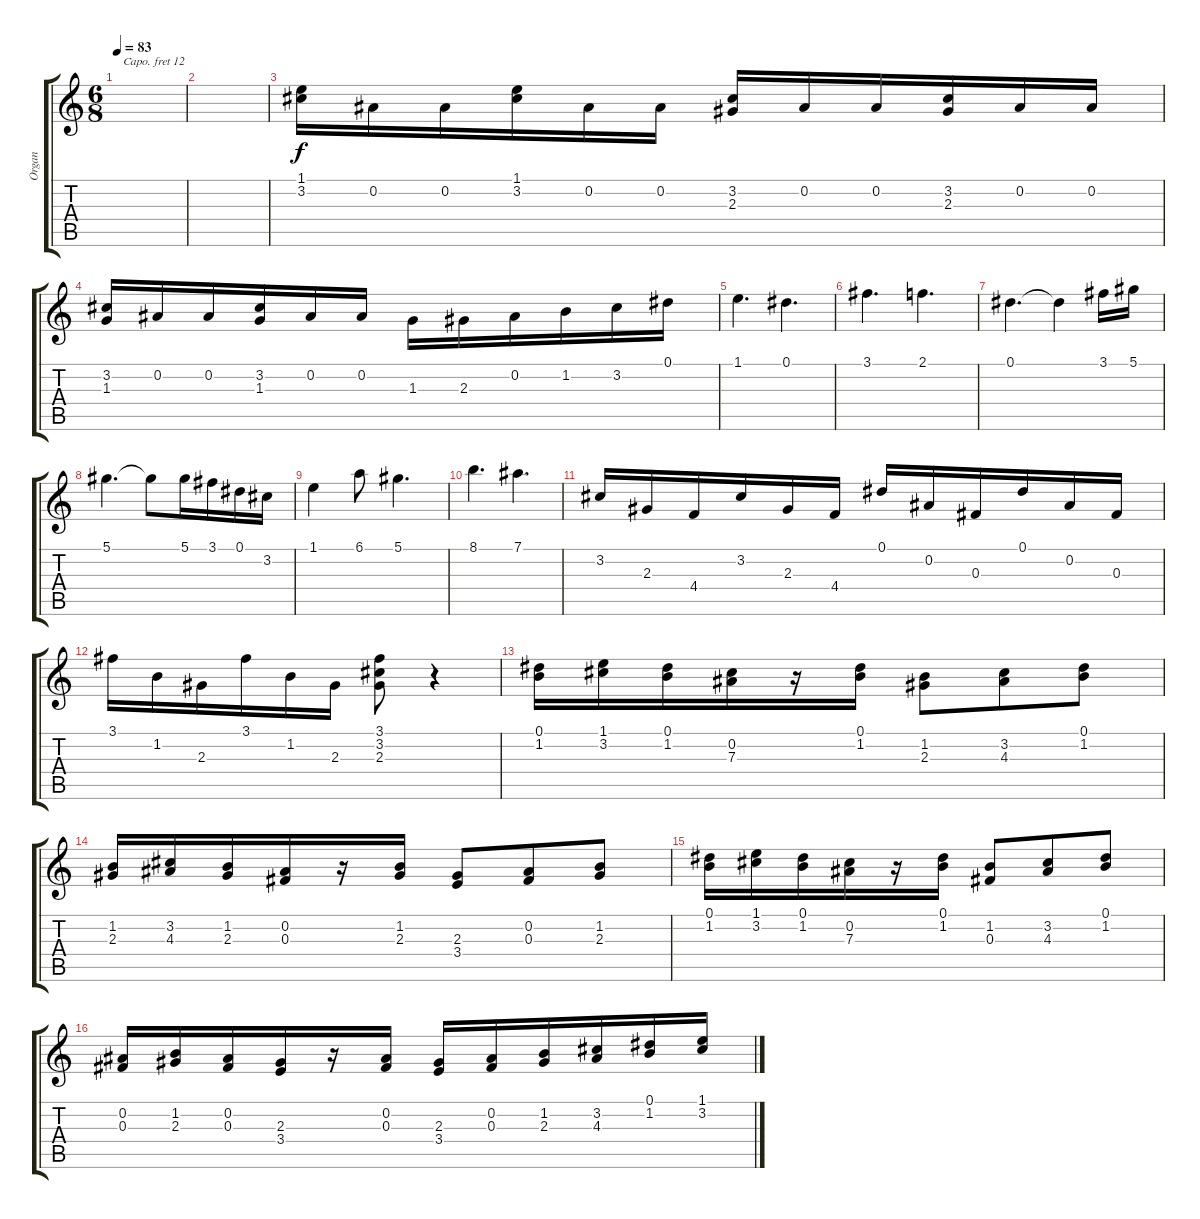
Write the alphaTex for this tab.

\track ("Organ" "Organ") {instrument churchorgan}
\staff {score tabs}
\capo 12
\tuning (Eb4 Bb3 Gb3 Db3 Ab2 Eb2) {hide}
\ts (6 8)
\tempo 83
\clef g2
\ks c
|
|
(1.1 3.2).16 0.2.16 0.2.16 (1.1 3.2).16 0.2.16 0.2.16 (3.2 2.3).16 0.2.16 0.2.16 (3.2 2.3).16 0.2.16 0.2.16 |
(3.2 1.3).16 0.2.16 0.2.16 (3.2 1.3).16 0.2.16 0.2.16 1.3.16 2.3.16 0.2.16 1.2.16 3.2.16 0.1.16 |
1.1.4{d} 0.1.4{d} |
3.1.4{d} 2.1.4{d} |
0.1.4{d} 0.1{t}.4 3.1.16 5.1.16 |
5.1.4{d} 5.1{t}.8 5.1.16 3.1.16 0.1.16 3.2.16 |
1.1.4 6.1.8 5.1.4{d} |
8.1.4{d} 7.1.4{d} |
3.2.16 2.3.16 4.4.16 3.2.16 2.3.16 4.4.16 0.1.16 0.2.16 0.3.16 0.1.16 0.2.16 0.3.16 |
3.1.16 1.2.16 2.3.16 3.1.16 1.2.16 2.3.16 (3.1 3.2 2.3).8 r.4 |
(0.1 1.2).16 (1.1 3.2).16 (0.1 1.2).16 (0.2 7.3).16 r.16 (0.1 1.2).16 (1.2 2.3).8 (3.2 4.3).8 (0.1 1.2).8 |
(1.2 2.3).16 (3.2 4.3).16 (1.2 2.3).16 (0.2 0.3).16 r.16 (1.2 2.3).16 (2.3 3.4).8 (0.2 0.3).8 (1.2 2.3).8 |
(0.1 1.2).16 (1.1 3.2).16 (0.1 1.2).16 (0.2 7.3).16 r.16 (0.1 1.2).16 (1.2 0.3).8 (3.2 4.3).8 (0.1 1.2).8 |
(0.2 0.3).16 (1.2 2.3).16 (0.2 0.3).16 (2.3 3.4).16 r.16 (0.2 0.3).16 (2.3 3.4).16 (0.2 0.3).16 (1.2 2.3).16 (3.2 4.3).16 (0.1 1.2).16 (1.1 3.2).16
